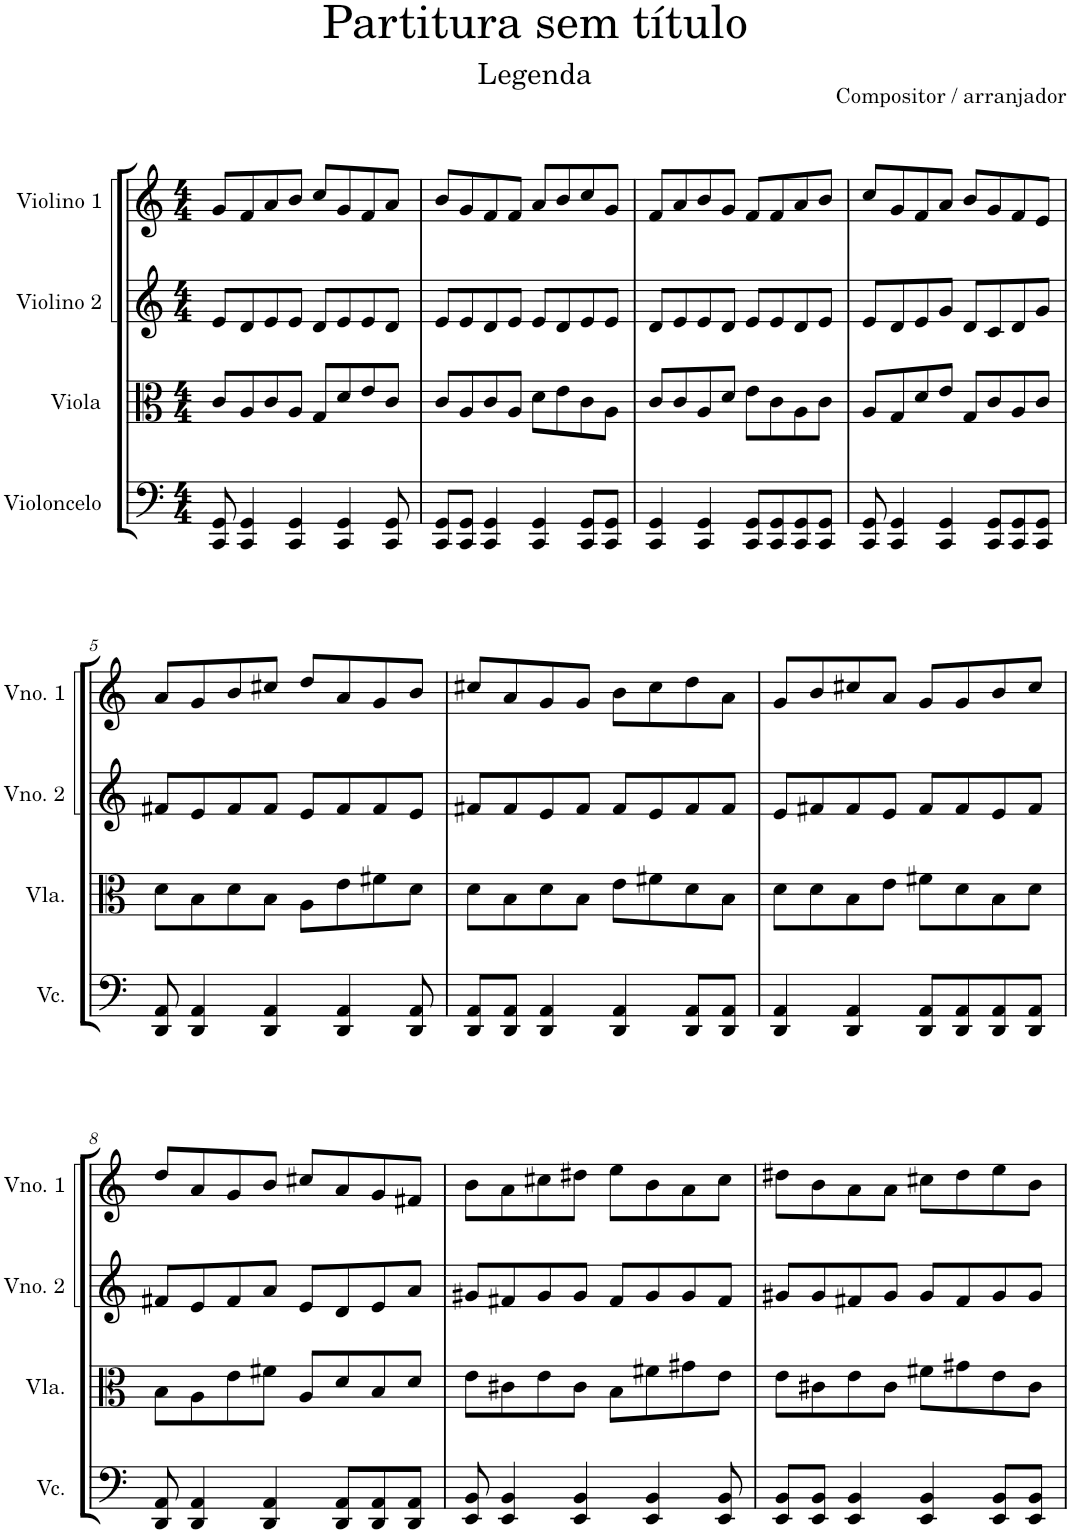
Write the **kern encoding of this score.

**kern	**kern	**kern	**kern
*part4	*part3	*part2	*part1
*staff4	*staff3	*staff2	*staff1
*I"Violoncelo	*I"Viola	*I"Violino 2	*I"Violino 1
*I'Vc.	*I'Vla.	*I'Vno. 2	*I'Vno. 1
*clefF4	*clefC3	*clefG2	*clefG2
*k[]	*k[]	*k[]	*k[]
*M4/4	*M4/4	*M4/4	*M4/4
=1	=1	=1	=1
8CC/ 8GG/	8c/L	8e/L	8g/L
4CC/ 4GG/	8A/	8d/	8f/
.	8c/	8e/	8a/
4CC/ 4GG/	8A/J	8e/J	8b/J
.	8G/L	8d/L	8cc/L
4CC/ 4GG/	8d/	8e/	8g/
.	8e/	8e/	8f/
8CC/ 8GG/	8c/J	8d/J	8a/J
=2	=2	=2	=2
8CC/ 8GG/L	8c/L	8e/L	8b/L
8CC/ 8GG/J	8A/	8e/	8g/
4CC/ 4GG/	8c/	8d/	8f/
.	8A/J	8e/J	8f/J
4CC/ 4GG/	8d\L	8e/L	8a/L
.	8e\	8d/	8b/
8CC/ 8GG/L	8c\	8e/	8cc/
8CC/ 8GG/J	8A\J	8e/J	8g/J
=3	=3	=3	=3
4CC/ 4GG/	8c/L	8d/L	8f/L
.	8c/	8e/	8a/
4CC/ 4GG/	8A/	8e/	8b/
.	8d/J	8d/J	8g/J
8CC/ 8GG/L	8e\L	8e/L	8f/L
8CC/ 8GG/	8c\	8e/	8f/
8CC/ 8GG/	8A\	8d/	8a/
8CC/ 8GG/J	8c\J	8e/J	8b/J
=4	=4	=4	=4
8CC/ 8GG/	8A/L	8e/L	8cc/L
4CC/ 4GG/	8G/	8d/	8g/
.	8d/	8e/	8f/
4CC/ 4GG/	8e/J	8g/J	8a/J
.	8G/L	8d/L	8b/L
8CC/ 8GG/L	8c/	8c/	8g/
8CC/ 8GG/	8A/	8d/	8f/
8CC/ 8GG/J	8c/J	8g/J	8e/J
!!LO:LB:g=z
=5	=5	=5	=5
8DD/ 8AA/	8d\L	8f#X/L	8a/L
4DD/ 4AA/	8B\	8e/	8g/
.	8d\	8f#/	8b/
4DD/ 4AA/	8B\J	8f#/J	8cc#X/J
.	8A\L	8e/L	8dd/L
4DD/ 4AA/	8e\	8f#/	8a/
.	8f#X\	8f#/	8g/
8DD/ 8AA/	8d\J	8e/J	8b/J
=6	=6	=6	=6
8DD/ 8AA/L	8d\L	8f#X/L	8cc#X/L
8DD/ 8AA/J	8B\	8f#/	8a/
4DD/ 4AA/	8d\	8e/	8g/
.	8B\J	8f#/J	8g/J
4DD/ 4AA/	8e\L	8f#/L	8b\L
.	8f#X\	8e/	8cc#\
8DD/ 8AA/L	8d\	8f#/	8dd\
8DD/ 8AA/J	8B\J	8f#/J	8a\J
=7	=7	=7	=7
4DD/ 4AA/	8d\L	8e/L	8g/L
.	8d\	8f#X/	8b/
4DD/ 4AA/	8B\	8f#/	8cc#X/
.	8e\J	8e/J	8a/J
8DD/ 8AA/L	8f#X\L	8f#/L	8g/L
8DD/ 8AA/	8d\	8f#/	8g/
8DD/ 8AA/	8B\	8e/	8b/
8DD/ 8AA/J	8d\J	8f#/J	8cc#/J
!!LO:LB:g=z
=8	=8	=8	=8
8DD/ 8AA/	8B\L	8f#X/L	8dd/L
4DD/ 4AA/	8A\	8e/	8a/
.	8e\	8f#/	8g/
4DD/ 4AA/	8f#X\J	8a/J	8b/J
.	8A/L	8e/L	8cc#X/L
8DD/ 8AA/L	8d/	8d/	8a/
8DD/ 8AA/	8B/	8e/	8g/
8DD/ 8AA/J	8d/J	8a/J	8f#X/J
=9	=9	=9	=9
8EE/ 8BB/	8e\L	8g#X/L	8b\L
4EE/ 4BB/	8c#X\	8f#X/	8a\
.	8e\	8g#/	8cc#X\
4EE/ 4BB/	8c#\J	8g#/J	8dd#X\J
.	8B\L	8f#/L	8ee\L
4EE/ 4BB/	8f#X\	8g#/	8b\
.	8g#X\	8g#/	8a\
8EE/ 8BB/	8e\J	8f#/J	8cc#\J
=10	=10	=10	=10
8EE/ 8BB/L	8e\L	8g#X/L	8dd#X\L
8EE/ 8BB/J	8c#X\	8g#/	8b\
4EE/ 4BB/	8e\	8f#X/	8a\
.	8c#\J	8g#/J	8a\J
4EE/ 4BB/	8f#X\L	8g#/L	8cc#X\L
.	8g#X\	8f#/	8dd#\
8EE/ 8BB/L	8e\	8g#/	8ee\
8EE/ 8BB/J	8c#\J	8g#/J	8b\J
=	=	=	=
*-	*-	*-	*-
